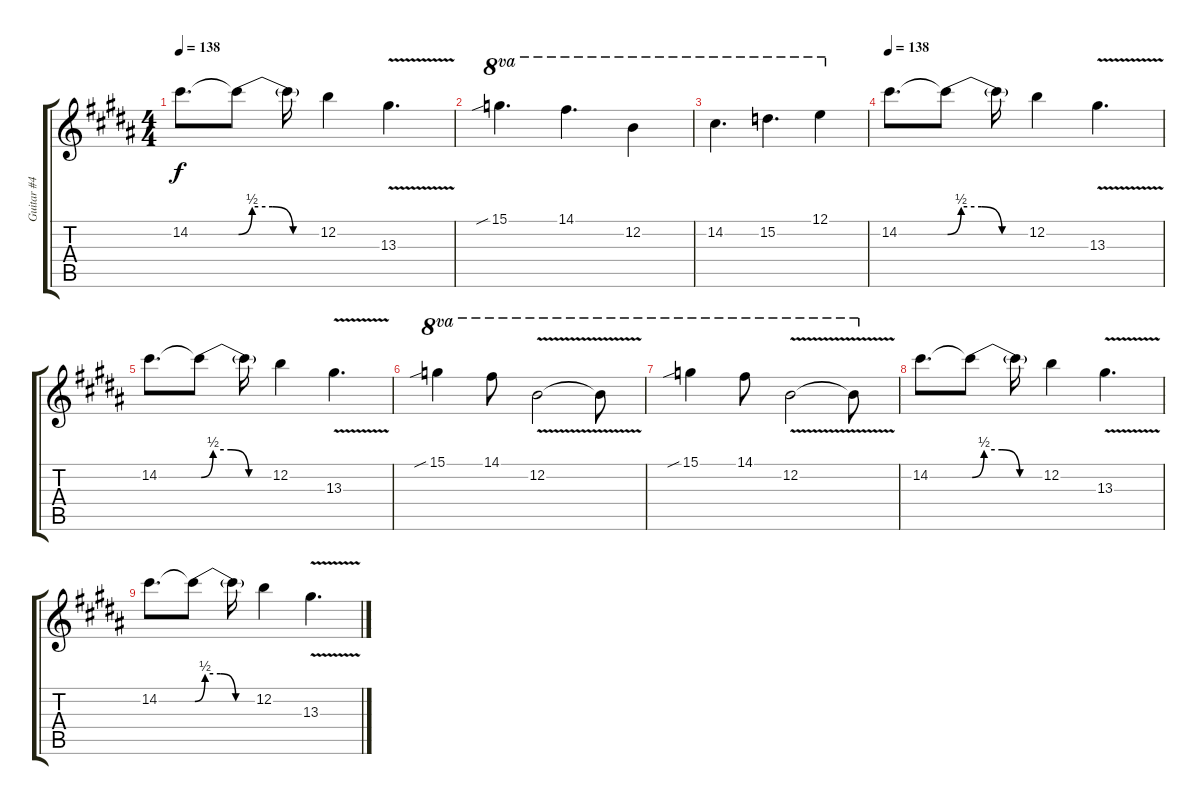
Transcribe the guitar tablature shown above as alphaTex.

\track ("Guitar #4" "Guitar #4") {instrument overdrivenguitar}
\staff {score tabs}
\tuning (E4 B3 G3 D3 A2 E2) {hide}
\ts (4 4)
\tempo 138
\clef g2
\ks g#minor
14.2.8{d dy f} 14.2{be (custom 0 0 10 2 25 2 40 0 60 0) t}.8 14.2{t}.16 12.2.4 13.3{v}.4{d} |
15.1{sib}.4{d ot 8va} 14.1.4{d ot 8va} 12.2.4{ot 8va} |
14.2.4{d ot 8va} 15.2.4{d ot 8va} 12.1.4{ot 8va} |
\tempo 150
\tempo 138
\ks b
14.2.8{d} 14.2{be (custom 0 0 10 2 25 2 40 0 60 0) t}.8 14.2{t}.16 12.2.4 13.3{v}.4{d} |
\ks g#minor
14.2.8{d} 14.2{be (custom 0 0 10 2 25 2 40 0 60 0) t}.8 14.2{t}.16 12.2.4 13.3{v}.4{d} |
15.1{sib}.4{ot 8va} 14.1.8{ot 8va} 12.2{v}.2{ot 8va} 12.2{v t}.8{ot 8va} |
15.1{sib}.4{ot 8va} 14.1.8{ot 8va} 12.2{v}.2{ot 8va} 12.2{v t}.8{ot 8va} |
\ks b
14.2.8{d} 14.2{be (custom 0 0 10 2 25 2 40 0 60 0) t}.8 14.2{t}.16 12.2.4 13.3{v}.4{d} |
\ks g#minor
14.2.8{d} 14.2{be (custom 0 0 10 2 25 2 40 0 60 0) t}.8 14.2{t}.16 12.2.4 13.3{v}.4{d}
